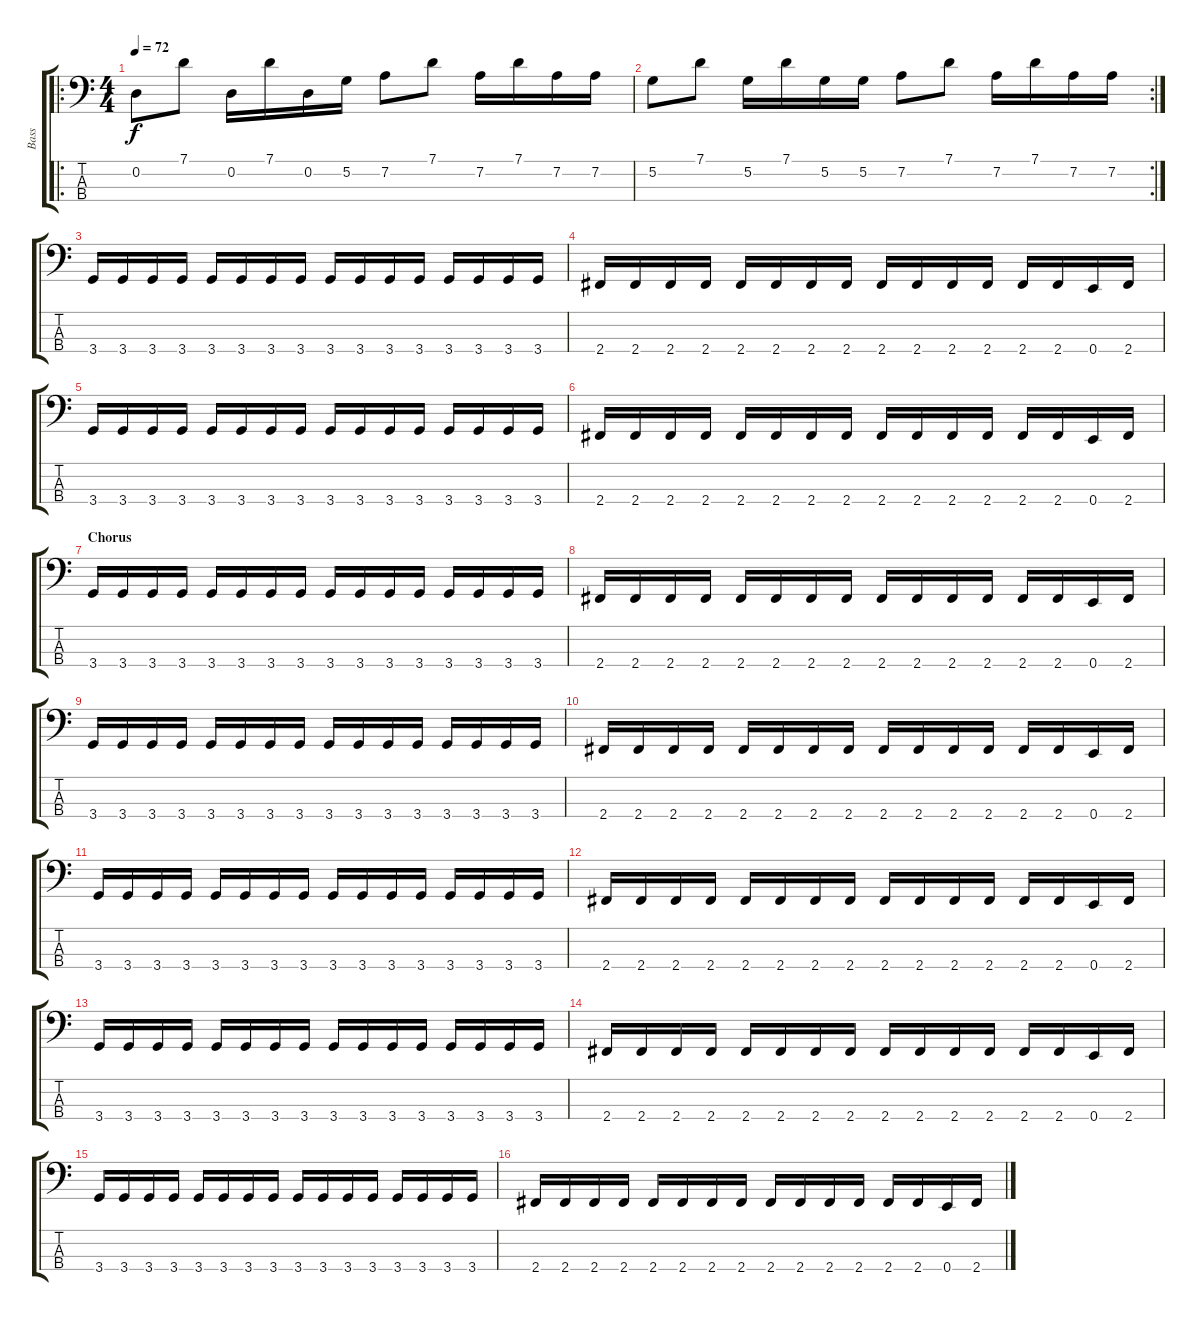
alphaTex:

\track ("Bass" "Bass") {instrument electricbassfinger}
\staff {score tabs}
\tuning (G2 D2 A1 E1) {hide}
\ro
\ts (4 4)
\tempo 72
\clef f4
\ks c
0.2.8{dy f} 7.1.8 0.2.16 7.1.16 0.2.16 5.2.16 7.2.8 7.1.8 7.2.16 7.1.16 7.2.16 7.2.16 |
\rc 2
5.2.8 7.1.8 5.2.16 7.1.16 5.2.16 5.2.16 7.2.8 7.1.8 7.2.16 7.1.16 7.2.16 7.2.16 |
3.4.16 3.4.16 3.4.16 3.4.16 3.4.16 3.4.16 3.4.16 3.4.16 3.4.16 3.4.16 3.4.16 3.4.16 3.4.16 3.4.16 3.4.16 3.4.16 |
2.4.16 2.4.16 2.4.16 2.4.16 2.4.16 2.4.16 2.4.16 2.4.16 2.4.16 2.4.16 2.4.16 2.4.16 2.4.16 2.4.16 0.4.16 2.4.16 |
3.4.16 3.4.16 3.4.16 3.4.16 3.4.16 3.4.16 3.4.16 3.4.16 3.4.16 3.4.16 3.4.16 3.4.16 3.4.16 3.4.16 3.4.16 3.4.16 |
2.4.16 2.4.16 2.4.16 2.4.16 2.4.16 2.4.16 2.4.16 2.4.16 2.4.16 2.4.16 2.4.16 2.4.16 2.4.16 2.4.16 0.4.16 2.4.16 |
\section ("" "Chorus")
3.4.16 3.4.16 3.4.16 3.4.16 3.4.16 3.4.16 3.4.16 3.4.16 3.4.16 3.4.16 3.4.16 3.4.16 3.4.16 3.4.16 3.4.16 3.4.16 |
2.4.16 2.4.16 2.4.16 2.4.16 2.4.16 2.4.16 2.4.16 2.4.16 2.4.16 2.4.16 2.4.16 2.4.16 2.4.16 2.4.16 0.4.16 2.4.16 |
3.4.16 3.4.16 3.4.16 3.4.16 3.4.16 3.4.16 3.4.16 3.4.16 3.4.16 3.4.16 3.4.16 3.4.16 3.4.16 3.4.16 3.4.16 3.4.16 |
2.4.16 2.4.16 2.4.16 2.4.16 2.4.16 2.4.16 2.4.16 2.4.16 2.4.16 2.4.16 2.4.16 2.4.16 2.4.16 2.4.16 0.4.16 2.4.16 |
3.4.16 3.4.16 3.4.16 3.4.16 3.4.16 3.4.16 3.4.16 3.4.16 3.4.16 3.4.16 3.4.16 3.4.16 3.4.16 3.4.16 3.4.16 3.4.16 |
2.4.16 2.4.16 2.4.16 2.4.16 2.4.16 2.4.16 2.4.16 2.4.16 2.4.16 2.4.16 2.4.16 2.4.16 2.4.16 2.4.16 0.4.16 2.4.16 |
3.4.16 3.4.16 3.4.16 3.4.16 3.4.16 3.4.16 3.4.16 3.4.16 3.4.16 3.4.16 3.4.16 3.4.16 3.4.16 3.4.16 3.4.16 3.4.16 |
2.4.16 2.4.16 2.4.16 2.4.16 2.4.16 2.4.16 2.4.16 2.4.16 2.4.16 2.4.16 2.4.16 2.4.16 2.4.16 2.4.16 0.4.16 2.4.16 |
3.4.16 3.4.16 3.4.16 3.4.16 3.4.16 3.4.16 3.4.16 3.4.16 3.4.16 3.4.16 3.4.16 3.4.16 3.4.16 3.4.16 3.4.16 3.4.16 |
2.4.16 2.4.16 2.4.16 2.4.16 2.4.16 2.4.16 2.4.16 2.4.16 2.4.16 2.4.16 2.4.16 2.4.16 2.4.16 2.4.16 0.4.16 2.4.16
